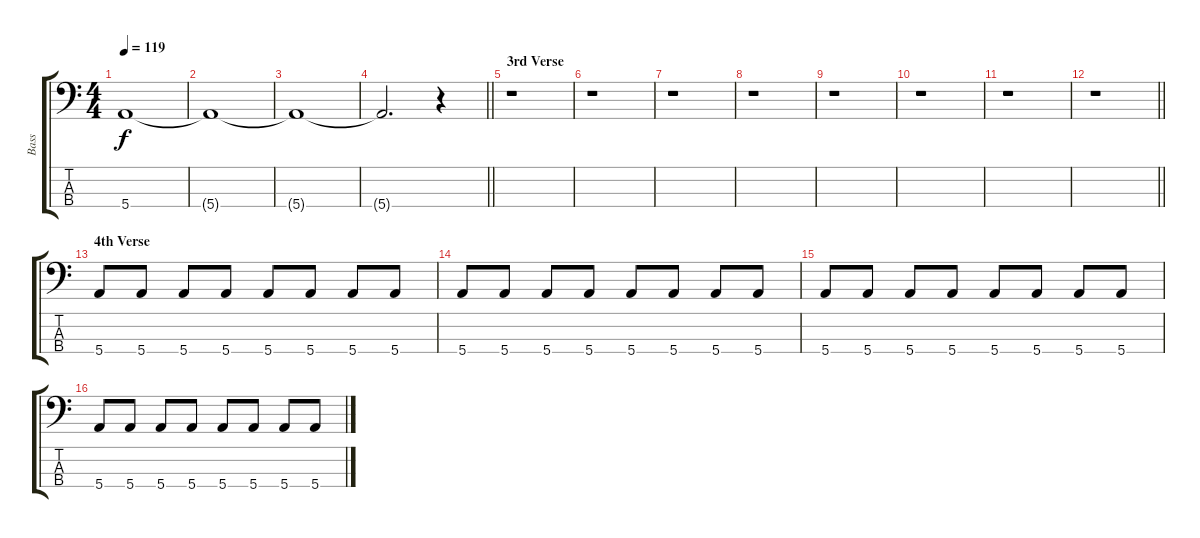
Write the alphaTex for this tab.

\track ("Bass" "Bass") {instrument electricbassfinger}
\staff {score tabs}
\tuning (G2 D2 A1 E1) {hide}
\ts (4 4)
\tempo 119
\clef f4
\ks c
5.4{t}.1{dy f} |
5.4{t}.1 |
5.4{t}.1 |
\barLineRight lightlight
5.4{t}.2{d} r.4 |
\section ("" "3rd Verse")
r.1 |
r.1 |
r.1 |
r.1 |
r.1 |
r.1 |
r.1 |
\barLineRight lightlight
r.1 |
\section ("" "4th Verse")
5.4.8 5.4.8 5.4.8 5.4.8 5.4.8 5.4.8 5.4.8 5.4.8 |
5.4.8 5.4.8 5.4.8 5.4.8 5.4.8 5.4.8 5.4.8 5.4.8 |
5.4.8 5.4.8 5.4.8 5.4.8 5.4.8 5.4.8 5.4.8 5.4.8 |
5.4.8 5.4.8 5.4.8 5.4.8 5.4.8 5.4.8 5.4.8 5.4.8
